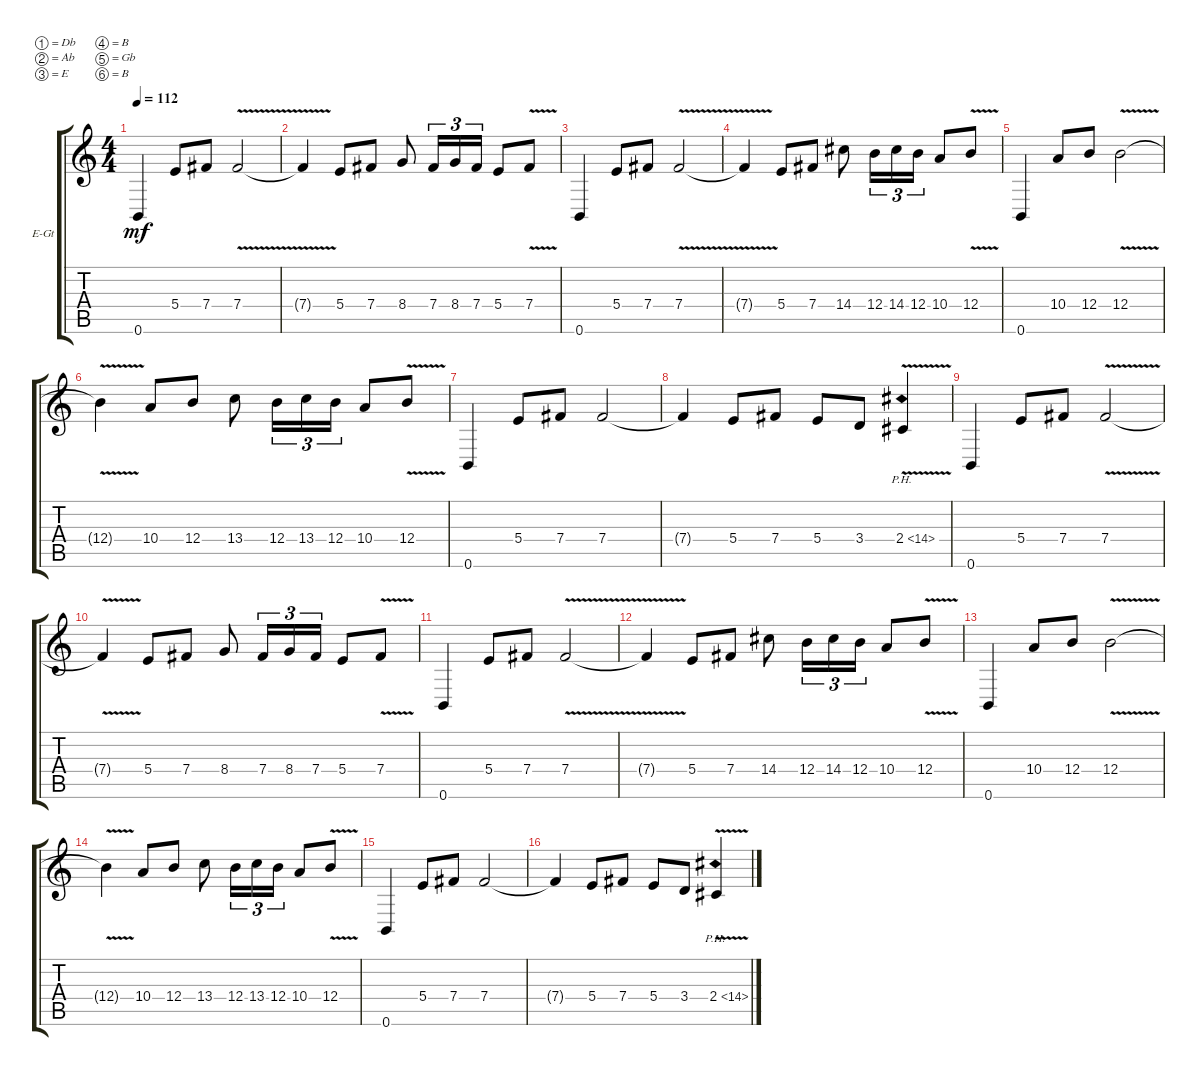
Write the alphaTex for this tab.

\defaultSystemsLayout 4
\bracketExtendMode groupsimilarinstruments
\firstSystemTrackNameOrientation horizontal
\otherSystemsTrackNameOrientation horizontal
\track ("Lead Guitar" "E-Gt") {instrument distortionguitar}
\staff {score tabs}
\tuning (Db4 Ab3 E3 B2 Gb2 B1)
\ts (4 4)
\tempo 112
\clef g2
\ks c
0.6.4{dy mf instrument distortionguitar} 5.4.8 7.4.8 7.4{v}.2 |
7.4{v t}.4 5.4.8 7.4.8 8.4.8 7.4.16{tu (3 2)} 8.4.16{tu (3 2)} 7.4.16{tu (3 2)} 5.4.8 7.4{v}.8 |
0.6.4 5.4.8 7.4.8 7.4{v}.2 |
7.4{v t}.4 5.4.8 7.4.8 14.4.8 12.4.16{tu (3 2)} 14.4.16{tu (3 2)} 12.4.16{tu (3 2)} 10.4.8 12.4{v}.8 |
0.6.4 10.4.8 12.4.8 12.4{v}.2 |
12.4{v t}.4 10.4.8 12.4.8 13.4.8 12.4.16{tu (3 2)} 13.4.16{tu (3 2)} 12.4.16{tu (3 2)} 10.4.8 12.4{v}.8 |
0.6.4 5.4.8 7.4.8 7.4.2 |
7.4{t}.4 5.4.8 7.4.8 5.4.8 3.4.8 2.4{ph 12 v}.4 |
0.6.4 5.4.8 7.4.8 7.4{v}.2 |
7.4{v t}.4 5.4.8 7.4.8 8.4.8 7.4.16{tu (3 2)} 8.4.16{tu (3 2)} 7.4.16{tu (3 2)} 5.4.8 7.4{v}.8 |
0.6.4 5.4.8 7.4.8 7.4{v}.2 |
7.4{v t}.4 5.4.8 7.4.8 14.4.8 12.4.16{tu (3 2)} 14.4.16{tu (3 2)} 12.4.16{tu (3 2)} 10.4.8 12.4{v}.8 |
0.6.4 10.4.8 12.4.8 12.4{v}.2 |
12.4{v t}.4 10.4.8 12.4.8 13.4.8 12.4.16{tu (3 2)} 13.4.16{tu (3 2)} 12.4.16{tu (3 2)} 10.4.8 12.4{v}.8 |
0.6.4 5.4.8 7.4.8 7.4.2 |
7.4{t}.4 5.4.8 7.4.8 5.4.8 3.4.8 2.4{ph 12 v}.4
